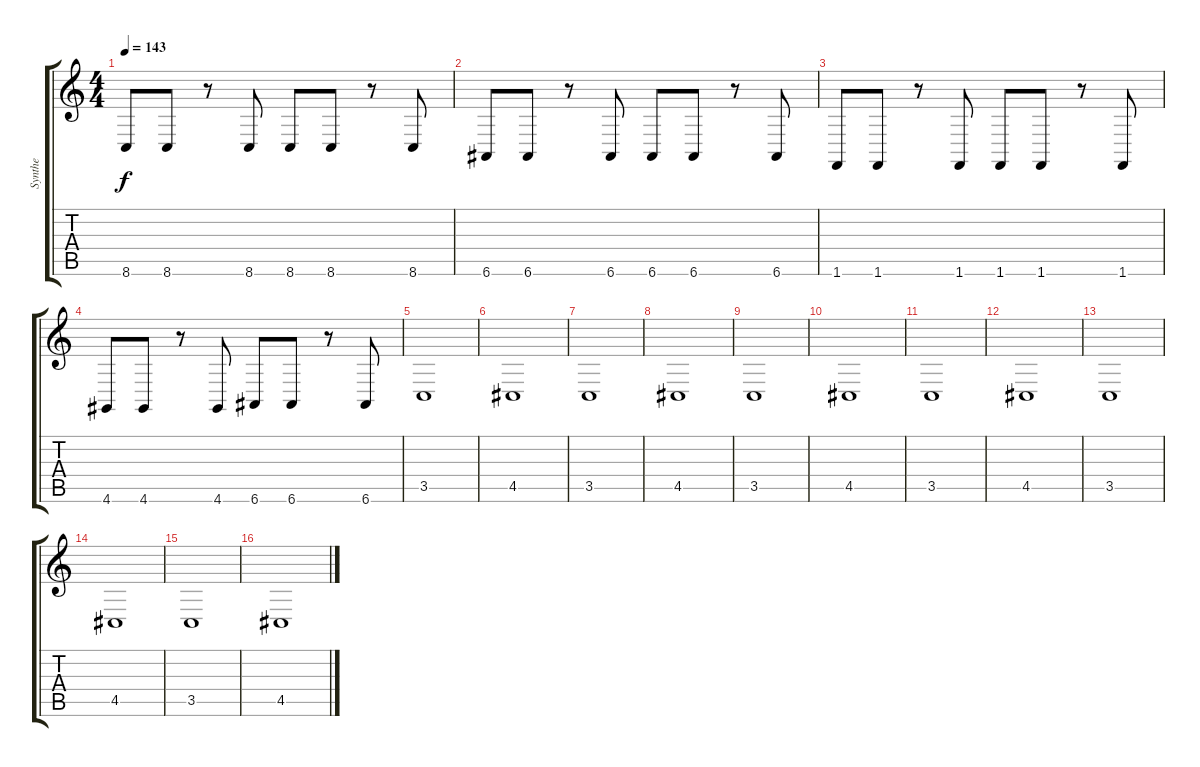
\track ("Synthe" "Synthe") {instrument synthbrass2}
\staff {score tabs}
\tuning (E4 B3 G3 D3 A2 E2) {hide}
\ts (4 4)
\tempo 143
\clef g2
\ks c
8.6.8{dy f} 8.6.8 r.8 8.6.8 8.6.8 8.6.8 r.8 8.6.8 |
6.6.8 6.6.8 r.8 6.6.8 6.6.8 6.6.8 r.8 6.6.8 |
1.6.8 1.6.8 r.8 1.6.8 1.6.8 1.6.8 r.8 1.6.8 |
4.6.8 4.6.8 r.8 4.6.8 6.6.8 6.6.8 r.8 6.6.8 |
3.5.1 |
4.5.1 |
3.5.1 |
4.5.1 |
3.5.1 |
4.5.1 |
3.5.1 |
4.5.1 |
3.5.1 |
4.5.1 |
3.5.1 |
4.5.1
